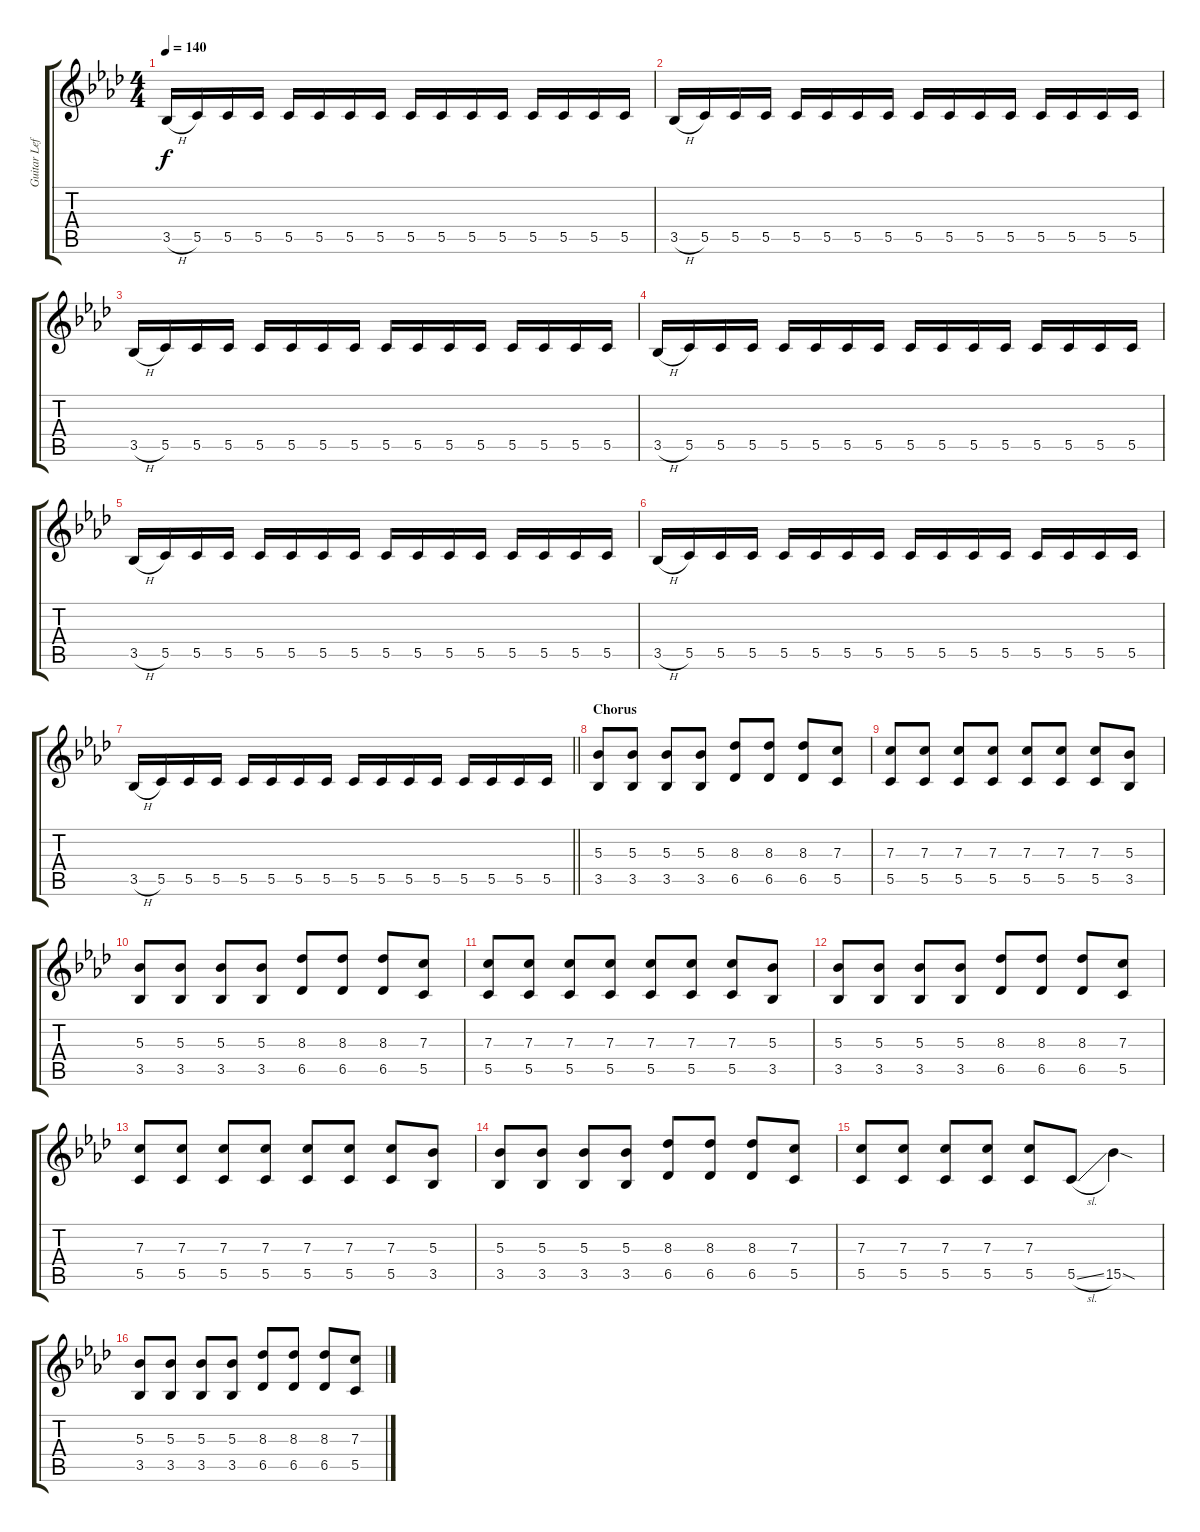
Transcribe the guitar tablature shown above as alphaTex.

\track ("Guitar Left" "Guitar Lef") {instrument distortionguitar}
\staff {score tabs}
\tuning (D4 A3 F3 C3 G2 C2) {hide}
\ts (4 4)
\tempo 140
\clef g2
\ks ab
3.5{h}.16{dy f} 5.5.16 5.5.16 5.5.16 5.5.16 5.5.16 5.5.16 5.5.16 5.5.16 5.5.16 5.5.16 5.5.16 5.5.16 5.5.16 5.5.16 5.5.16 |
3.5{h}.16 5.5.16 5.5.16 5.5.16 5.5.16 5.5.16 5.5.16 5.5.16 5.5.16 5.5.16 5.5.16 5.5.16 5.5.16 5.5.16 5.5.16 5.5.16 |
3.5{h}.16 5.5.16 5.5.16 5.5.16 5.5.16 5.5.16 5.5.16 5.5.16 5.5.16 5.5.16 5.5.16 5.5.16 5.5.16 5.5.16 5.5.16 5.5.16 |
3.5{h}.16 5.5.16 5.5.16 5.5.16 5.5.16 5.5.16 5.5.16 5.5.16 5.5.16 5.5.16 5.5.16 5.5.16 5.5.16 5.5.16 5.5.16 5.5.16 |
3.5{h}.16 5.5.16 5.5.16 5.5.16 5.5.16 5.5.16 5.5.16 5.5.16 5.5.16 5.5.16 5.5.16 5.5.16 5.5.16 5.5.16 5.5.16 5.5.16 |
3.5{h}.16 5.5.16 5.5.16 5.5.16 5.5.16 5.5.16 5.5.16 5.5.16 5.5.16 5.5.16 5.5.16 5.5.16 5.5.16 5.5.16 5.5.16 5.5.16 |
\barLineRight lightlight
3.5{h}.16 5.5.16 5.5.16 5.5.16 5.5.16 5.5.16 5.5.16 5.5.16 5.5.16 5.5.16 5.5.16 5.5.16 5.5.16 5.5.16 5.5.16 5.5.16 |
\section ("" "Chorus")
(5.3 3.5).8 (5.3 3.5).8 (5.3 3.5).8 (5.3 3.5).8 (8.3 6.5).8 (8.3 6.5).8 (8.3 6.5).8 (7.3 5.5).8 |
(7.3 5.5).8 (7.3 5.5).8 (7.3 5.5).8 (7.3 5.5).8 (7.3 5.5).8 (7.3 5.5).8 (7.3 5.5).8 (5.3 3.5).8 |
(5.3 3.5).8 (5.3 3.5).8 (5.3 3.5).8 (5.3 3.5).8 (8.3 6.5).8 (8.3 6.5).8 (8.3 6.5).8 (7.3 5.5).8 |
(7.3 5.5).8 (7.3 5.5).8 (7.3 5.5).8 (7.3 5.5).8 (7.3 5.5).8 (7.3 5.5).8 (7.3 5.5).8 (5.3 3.5).8 |
(5.3 3.5).8 (5.3 3.5).8 (5.3 3.5).8 (5.3 3.5).8 (8.3 6.5).8 (8.3 6.5).8 (8.3 6.5).8 (7.3 5.5).8 |
(7.3 5.5).8 (7.3 5.5).8 (7.3 5.5).8 (7.3 5.5).8 (7.3 5.5).8 (7.3 5.5).8 (7.3 5.5).8 (5.3 3.5).8 |
(5.3 3.5).8 (5.3 3.5).8 (5.3 3.5).8 (5.3 3.5).8 (8.3 6.5).8 (8.3 6.5).8 (8.3 6.5).8 (7.3 5.5).8 |
(7.3 5.5).8 (7.3 5.5).8 (7.3 5.5).8 (7.3 5.5).8 (7.3 5.5).8 5.5{sl}.8 15.5{sod}.4 |
(5.3 3.5).8 (5.3 3.5).8 (5.3 3.5).8 (5.3 3.5).8 (8.3 6.5).8 (8.3 6.5).8 (8.3 6.5).8 (7.3 5.5).8
